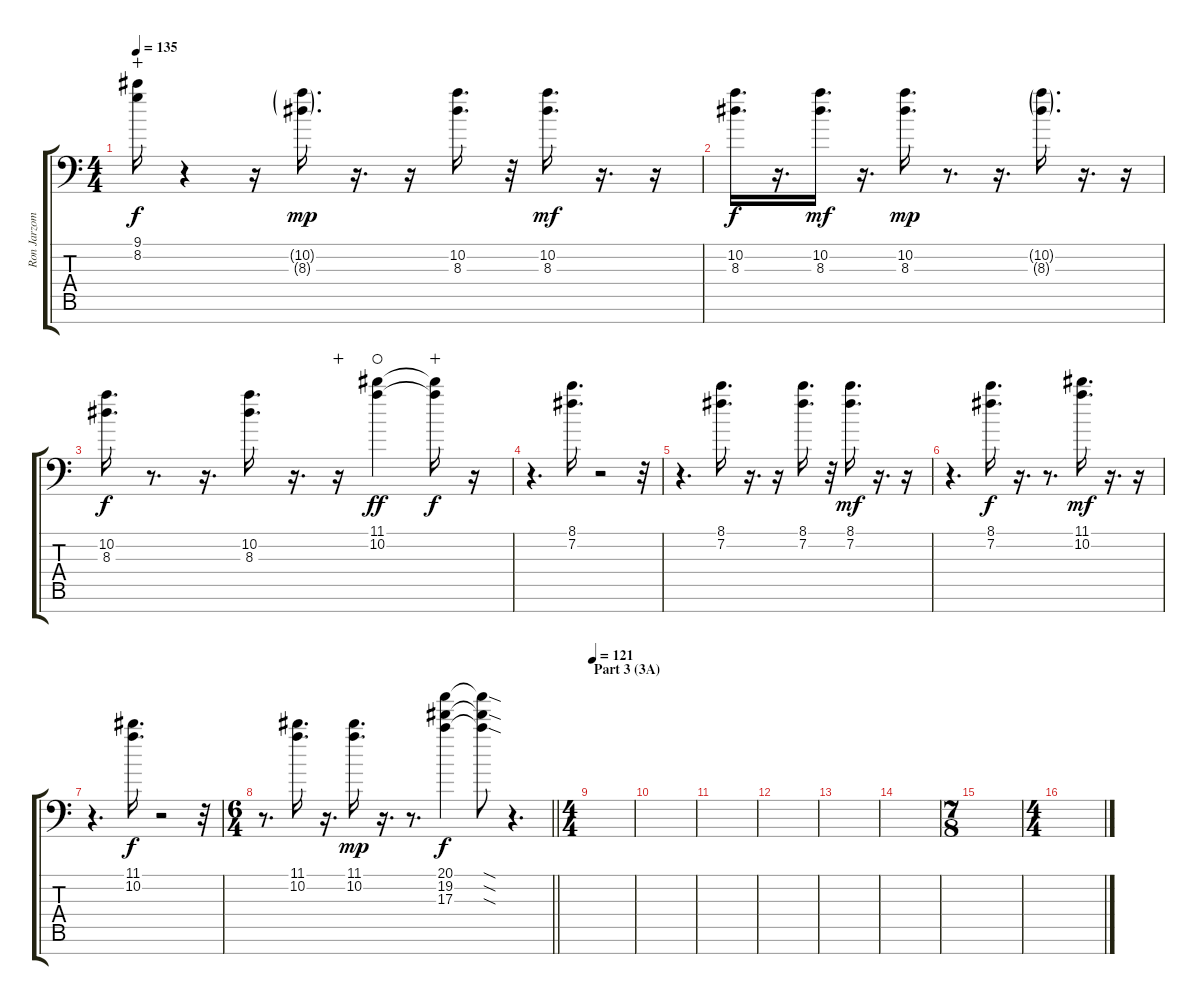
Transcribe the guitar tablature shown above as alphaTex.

\track ("Ron Jarzombek - Lead 1" "Ron Jarzom") {instrument electricguitarjazz}
\staff {score tabs}
\tuning (E4 B3 G3 D3 A2 E2 A1) {hide}
\ts (4 4)
\tempo 135
\clef f4
\ks c
(9.1{t} 8.2{t}).16{dy f wahc} r.4 r.16 (10.2{g} 8.3{g}).16{d dy mp balance 0 instrument distortionguitar} r.16{d} r.16 (10.2 8.3).16{d} r.32 (10.2 8.3).16{d dy mf} r.16{d} r.16 |
(10.2 8.3).16{d dy f} r.16{d} (10.2 8.3).16{d dy mf} r.16{d} (10.2 8.3).16{d dy mp} r.8{d} r.16{d} (10.2{g} 8.3{g}).16{d} r.16{d} r.16 |
(10.2 8.3).16{d dy f} r.8{d} r.16{d} (10.2 8.3).16{d} r.16{d} r.16{wahc} (11.1 10.2).4{dy ff balance 8 instrument electricguitarjazz waho} (11.1{t} 10.2{t}).16{dy f wahc} r.16 |
r.4{d} (8.1 7.2).16{d balance 0 instrument distortionguitar} r.2 r.32 |
r.4{d} (8.1 7.2).16{d} r.16{d} r.16 (8.1 7.2).16{d} r.32 (8.1 7.2).16{d dy mf} r.16{d} r.16 |
r.4{d} (8.1 7.2).16{d dy f} r.16{d} r.8{d} (11.1 10.2).16{d dy mf} r.16{d} r.16 |
r.4{d} (11.1 10.2).16{d dy f} r.2 r.32 |
\ts (6 4)
\barLineRight lightlight
r.8{d} (11.1 10.2).16{d} r.16{d} (11.1 10.2).16{d dy mp} r.16{d} r.8{d} (20.1 19.2 17.3).4{dy f balance 8} (20.1{sod t} 19.2{sod t} 17.3{sod t}).8 r.4{d} |
\ts (4 4)
\section ("" "Part 3 (3A)")
\tempo 121
|
|
|
|
|
|
\ts (7 8)
|
\ts (4 4)
